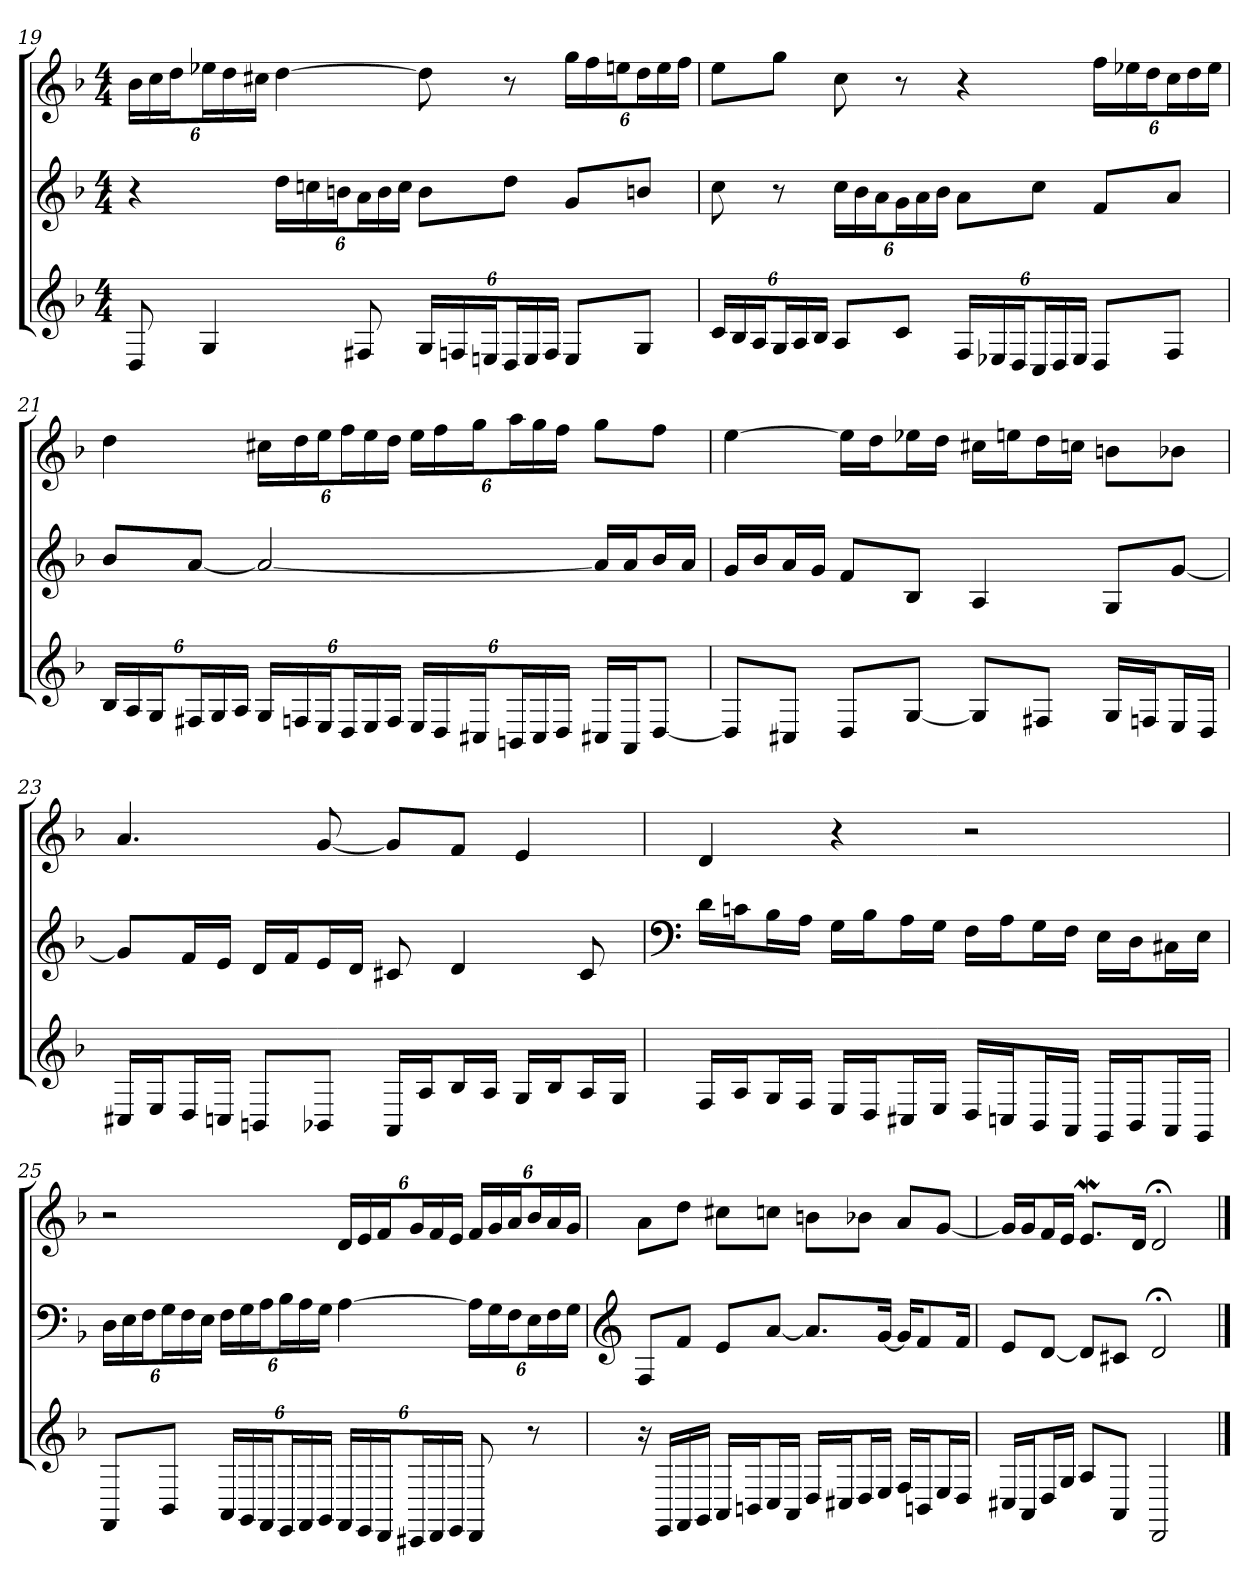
**kern	**kern	**kern
*part1	*part1	*part1
*staff3	*staff2	*staff1
*clefG2	*clefG2	*clefG2
*k[b-]	*k[b-]	*k[b-]
*M4/4	*M4/4	*M4/4
*	*	*Xbrackettup
=19	=19	=19
8D	4r	24b-\LL
.	.	24cc\
.	.	24dd\J
4G	.	24ee-X\L
.	.	24dd\
.	.	24cc#X\JJ
*	*Xbrackettup	*
.	24dd\LL	[4dd
.	24ccn\	.
.	24bn\J	.
8F#X	24a\L	.
.	24b\	.
.	24cc\JJ	.
*Xbrackettup	*	*
24G/LL	8b\L	8dd]
24Fn/	.	.
24En/J	.	.
24D/L	8dd\J	8r
24E/	.	.
24F/JJ	.	.
8E/L	8g/L	24gg\LL
.	.	24ff\
.	.	24een\J
8G/J	8bn/J	24dd\L
.	.	24ee\
.	.	24ff\JJ
=20	=20	=20
24c/LL	8cc	8ee\L
24B-/	.	.
24A/J	.	.
24G/L	8r	8gg\J
24A/	.	.
24B-/JJ	.	.
8A/L	24cc\LL	8cc
.	24b-\	.
.	24a\J	.
8c/J	24g\L	8r
.	24a\	.
.	24b-\JJ	.
24F/LL	8a\L	4r
24E-X/	.	.
24D/J	.	.
24C/L	8cc\J	.
24D/	.	.
24E-/JJ	.	.
8D/L	8f/L	24ff\LL
.	.	24ee-X\
.	.	24dd\J
8F/J	8a/J	24cc\L
.	.	24dd\
.	.	24ee-\JJ
=21	=21	=21
24B-/LL	8b-/L	4dd
24A/	.	.
24G/J	.	.
24F#X/L	[8a/J	.
24G/	.	.
24A/JJ	.	.
24G/LL	2a_	24cc#X\LL
24Fn/	.	24dd\
24E/J	.	24ee\J
24D/L	.	24ff\L
24E/	.	24ee\
24F/JJ	.	24dd\JJ
24E/LL	.	24ee\LL
24D/	.	24ff\
24C#X/J	.	24gg\J
24BBn/L	.	24aa\L
24C#/	.	24gg\
24D/JJ	.	24ff\JJ
16C#X/LL	16a/LL]	8gg\L
16AA/J	16a/J	.
[8D/J	16b-/L	8ff\J
.	16a/JJ	.
=22	=22	=22
8D/L]	16g/LL	[4ee
.	16b-/J	.
8C#X/J	16a/L	.
.	16g/JJ	.
8D/L	8f/L	16ee\LL]
.	.	16dd\J
[8G/J	8B-/J	16ee-X\L
.	.	16dd\JJ
8G/L]	4A	16cc#X\LL
.	.	16een\J
8F#X/J	.	16dd\L
.	.	16ccn\JJ
16G/LL	8G/L	8bn\L
16Fn/J	.	.
16E/L	[8g/J	8b-X\J
16D/JJ	.	.
=23	=23	=23
16C#X/LL	8g/L]	4.a
16E/J	.	.
16D/L	16f/L	.
16Cn/JJ	16e/JJ	.
8BBn/L	16d/LL	.
.	16f/J	.
8BB-X/J	16e/L	[8g
.	16d/JJ	.
16AA/LL	8c#X	8g/L]
16A/J	.	.
16B-/L	4d	8f/J
16A/JJ	.	.
16G/LL	.	4e
16B-/J	.	.
16A/L	8c#	.
16G/JJ	.	.
=24	=24	=24
*	*clefF4	*
16F/LL	16d\LL	4d
16A/J	16cn\J	.
16G/L	16B-\L	.
16F/JJ	16A\JJ	.
16E/LL	16G\LL	4r
16D/J	16B-\J	.
16C#X/L	16A\L	.
16E/JJ	16G\JJ	.
16D/LL	16F\LL	2r
16Cn/J	16A\J	.
16BB-/L	16G\L	.
16AA/JJ	16F\JJ	.
16GG/LL	16E\LL	.
16BB-/J	16D\J	.
16AA/L	16C#X\L	.
16GG/JJ	16E\JJ	.
=25	=25	=25
8FF/L	24D\LL	2r
.	24E\	.
.	24F\J	.
8BB-/J	24G\L	.
.	24F\	.
.	24E\JJ	.
24AA/LL	24F\LL	.
24GG/	24G\	.
24FF/J	24A\J	.
24EE/L	24B-\L	.
24FF/	24A\	.
24GG/JJ	24G\JJ	.
24FF/LL	[4A	24d/LL
24EE/	.	24e/
24DD/J	.	24f/J
24CC#X/L	.	24g/L
24DD/	.	24f/
24EE/JJ	.	24e/JJ
8DD	24A\LL]	24f/LL
.	24G\	24g/
.	24F\J	24a/J
8r	24E\L	24b-/L
.	24F\	24a/
.	24G\JJ	24g/JJ
=26	=26	=26
*	*clefG2	*
16r	8F/L	8a\L
16EE/LL	.	.
16FF/	8f/J	8dd\J
16GG/JJ	.	.
16AA/LL	8e/L	8cc#X\L
16BBn/J	.	.
16C/L	[8a/J	8ccn\J
16AA/JJ	.	.
16D/LL	8.a/L]	8bn\L
16C#X/J	.	.
16D/L	.	8b-X\J
16E/JJ	[16g/Jk	.
16F/LL	16g/KL]	8a/L
16BBn/J	8f/	.
16E/L	.	[8g/J
16D/JJ	16f/Jk	.
=27	=27	=27
16C#X/LL	8e/L	16g/LL]
16AA/J	.	16g/J
16D/L	[8d/J	16f/L
16G/JJ	.	16e/JJ
8A/L	8d/L]	8.eW/L
8AA/J	8c#X/J	.
.	.	16d/Jk
2DD	2d;<	2d;<
==	==	==
*-	*-	*-
